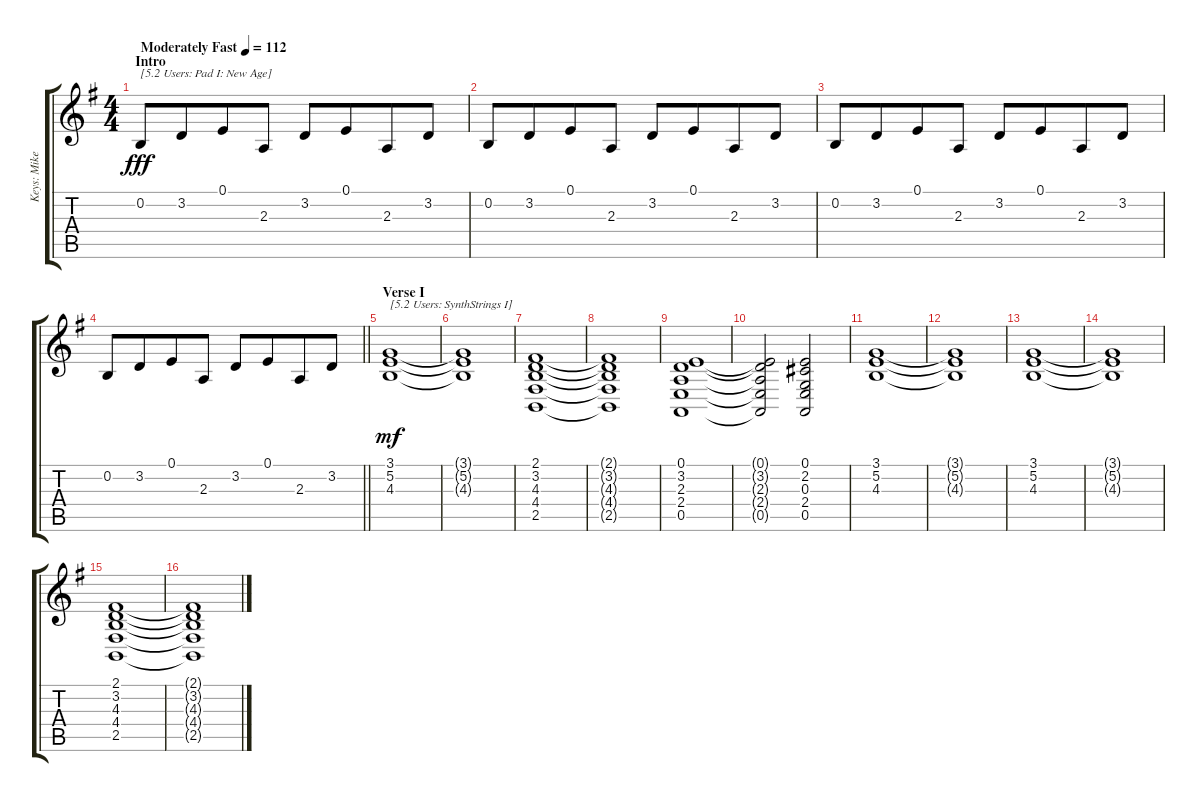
\track ("Keys: Mike" "Keys: Mike") {instrument pad1newage}
\staff {score tabs}
\tuning (E4 B3 G3 D3 A2 E2) {hide}
\ts (4 4)
\section ("" "Intro")
\tempo (112 "Moderately Fast")
\clef g2
\ks g
0.2.8{txt "[5.2 Users: Pad I: New Age]" dy fff instrument pad1newage} 3.2.8{beam merge} 0.1.8 2.3.8 3.2.8 0.1.8{beam merge} 2.3.8 3.2.8 |
0.2.8 3.2.8{beam merge} 0.1.8 2.3.8 3.2.8 0.1.8{beam merge} 2.3.8 3.2.8 |
0.2.8 3.2.8{beam merge} 0.1.8 2.3.8 3.2.8 0.1.8{beam merge} 2.3.8 3.2.8 |
\barLineRight lightlight
0.2.8 3.2.8{beam merge} 0.1.8 2.3.8 3.2.8 0.1.8{beam merge} 2.3.8 3.2.8 |
\section ("" "Verse I")
(3.1 5.2 4.3).1{txt "[5.2 Users: SynthStrings I]" dy mf instrument synthstrings1} |
(3.1{t} 5.2{t} 4.3{t}).1 |
(2.1 3.2 4.3 4.4 2.5).1 |
(2.1{t} 3.2{t} 4.3{t} 4.4{t} 2.5{t}).1 |
(0.1 3.2 2.3 2.4 0.5).1 |
(0.1{t} 3.2{t} 2.3{t} 2.4{t} 0.5{t}).2 (0.1 2.2 0.3 2.4 0.5).2 |
(3.1 5.2 4.3).1 |
(3.1{t} 5.2{t} 4.3{t}).1 |
(3.1 5.2 4.3).1 |
(3.1{t} 5.2{t} 4.3{t}).1 |
(2.1 3.2 4.3 4.4 2.5).1 |
(2.1{t} 3.2{t} 4.3{t} 4.4{t} 2.5{t}).1
